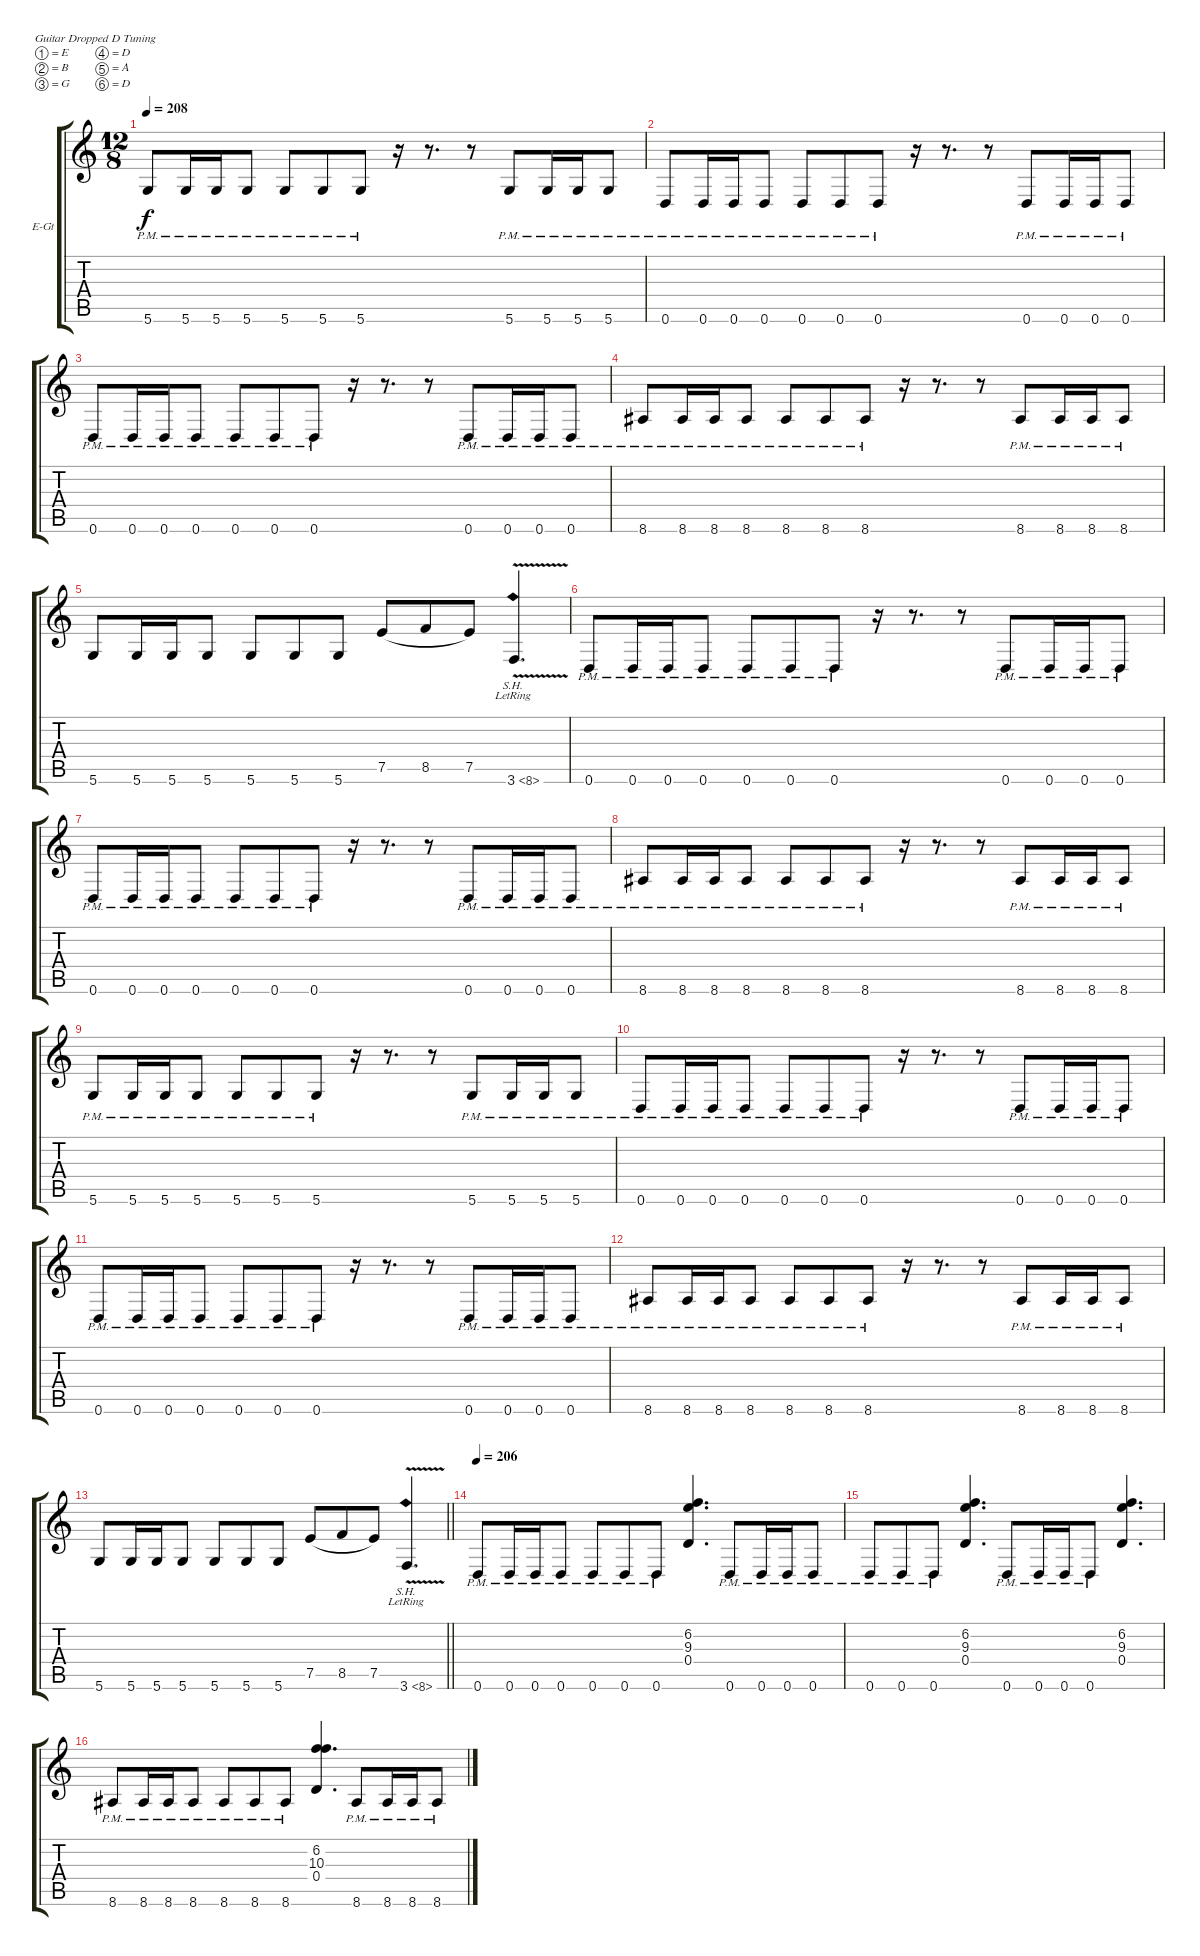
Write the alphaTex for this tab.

\bracketExtendMode groupsimilarinstruments
\firstSystemTrackNameOrientation horizontal
\otherSystemsTrackNameOrientation horizontal
\track ("Guitar" "E-Gt") {instrument distortionguitar}
\staff {score tabs}
\tuning (E4 B3 G3 D3 A2 D2)
\ts (12 8)
\tempo 208
\clef g2
\ks c
5.6{pm}.8{dy f} 5.6{pm}.16 5.6{pm}.16 5.6{pm}.8 5.6{pm}.8 5.6{pm}.8 5.6{pm}.8 r.16 r.8{d} r.8 5.6{pm}.8 5.6{pm}.16 5.6{pm}.16 5.6{pm}.8 |
0.6{pm}.8 0.6{pm}.16 0.6{pm}.16 0.6{pm}.8 0.6{pm}.8 0.6{pm}.8 0.6{pm}.8 r.16 r.8{d} r.8 0.6{pm}.8 0.6{pm}.16 0.6{pm}.16 0.6{pm}.8 |
0.6{pm}.8 0.6{pm}.16 0.6{pm}.16 0.6{pm}.8 0.6{pm}.8 0.6{pm}.8 0.6{pm}.8 r.16 r.8{d} r.8 0.6{pm}.8 0.6{pm}.16 0.6{pm}.16 0.6{pm}.8 |
8.6{pm}.8 8.6{pm}.16 8.6{pm}.16 8.6{pm}.8 8.6{pm}.8 8.6{pm}.8 8.6{pm}.8 r.16 r.8{d} r.8 8.6{pm}.8 8.6{pm}.16 8.6{pm}.16 8.6{pm}.8 |
5.6.8 5.6.16 5.6.16 5.6.8 5.6.8 5.6.8 5.6.8 7.5.8{legatoorigin} 8.5.8{legatoorigin} 7.5.8 3.6{sh 5 v lr}.4{d} |
0.6{pm}.8 0.6{pm}.16 0.6{pm}.16 0.6{pm}.8 0.6{pm}.8 0.6{pm}.8 0.6{pm}.8 r.16 r.8{d} r.8 0.6{pm}.8 0.6{pm}.16 0.6{pm}.16 0.6{pm}.8 |
0.6{pm}.8 0.6{pm}.16 0.6{pm}.16 0.6{pm}.8 0.6{pm}.8 0.6{pm}.8 0.6{pm}.8 r.16 r.8{d} r.8 0.6{pm}.8 0.6{pm}.16 0.6{pm}.16 0.6{pm}.8 |
8.6{pm}.8 8.6{pm}.16 8.6{pm}.16 8.6{pm}.8 8.6{pm}.8 8.6{pm}.8 8.6{pm}.8 r.16 r.8{d} r.8 8.6{pm}.8 8.6{pm}.16 8.6{pm}.16 8.6{pm}.8 |
5.6{pm}.8 5.6{pm}.16 5.6{pm}.16 5.6{pm}.8 5.6{pm}.8 5.6{pm}.8 5.6{pm}.8 r.16 r.8{d} r.8 5.6{pm}.8 5.6{pm}.16 5.6{pm}.16 5.6{pm}.8 |
0.6{pm}.8 0.6{pm}.16 0.6{pm}.16 0.6{pm}.8 0.6{pm}.8 0.6{pm}.8 0.6{pm}.8 r.16 r.8{d} r.8 0.6{pm}.8 0.6{pm}.16 0.6{pm}.16 0.6{pm}.8 |
0.6{pm}.8 0.6{pm}.16 0.6{pm}.16 0.6{pm}.8 0.6{pm}.8 0.6{pm}.8 0.6{pm}.8 r.16 r.8{d} r.8 0.6{pm}.8 0.6{pm}.16 0.6{pm}.16 0.6{pm}.8 |
8.6{pm}.8 8.6{pm}.16 8.6{pm}.16 8.6{pm}.8 8.6{pm}.8 8.6{pm}.8 8.6{pm}.8 r.16 r.8{d} r.8 8.6{pm}.8 8.6{pm}.16 8.6{pm}.16 8.6{pm}.8 |
\barLineRight lightlight
5.6.8 5.6.16 5.6.16 5.6.8 5.6.8 5.6.8 5.6.8 7.5.8{legatoorigin} 8.5.8{legatoorigin} 7.5.8 3.6{sh 5 v lr}.4{d} |
\tempo 206
0.6{pm}.8 0.6{pm}.16 0.6{pm}.16 0.6{pm}.8 0.6{pm}.8 0.6{pm}.8 0.6{pm}.8 (0.4 9.3 6.2).4{d} 0.6{pm}.8 0.6{pm}.16 0.6{pm}.16 0.6{pm}.8 |
0.6{pm}.8 0.6{pm}.8 0.6{pm}.8 (9.3 6.2 0.4).4{d} 0.6{pm}.8 0.6{pm}.16 0.6{pm}.16 0.6{pm}.8 (9.3 6.2 0.4).4{d} |
8.6{pm}.8 8.6{pm}.16 8.6{pm}.16 8.6{pm}.8 8.6{pm}.8 8.6{pm}.8 8.6{pm}.8 (0.4 10.3 6.2).4{d} 8.6{pm}.8 8.6{pm}.16 8.6{pm}.16 8.6{pm}.8
